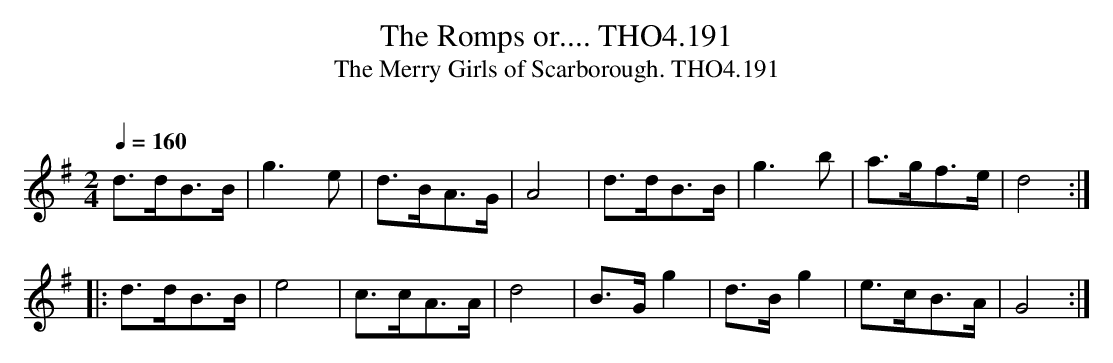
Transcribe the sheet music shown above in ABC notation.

X:1
T:Romps or.... THO4.191, The
O:
T:Merry Girls of Scarborough. THO4.191, The
M:2/4
L:1/8
Q:1/4=160
K:G
d>dB>B|g3 e|d>BA>G|A4|d>dB>B|g3 b|a>gf>e|d4:|
|:d>dB>B|e4|c>cA>A|d4|B>G g2|d>B g2|e>cB>A|G4:|
